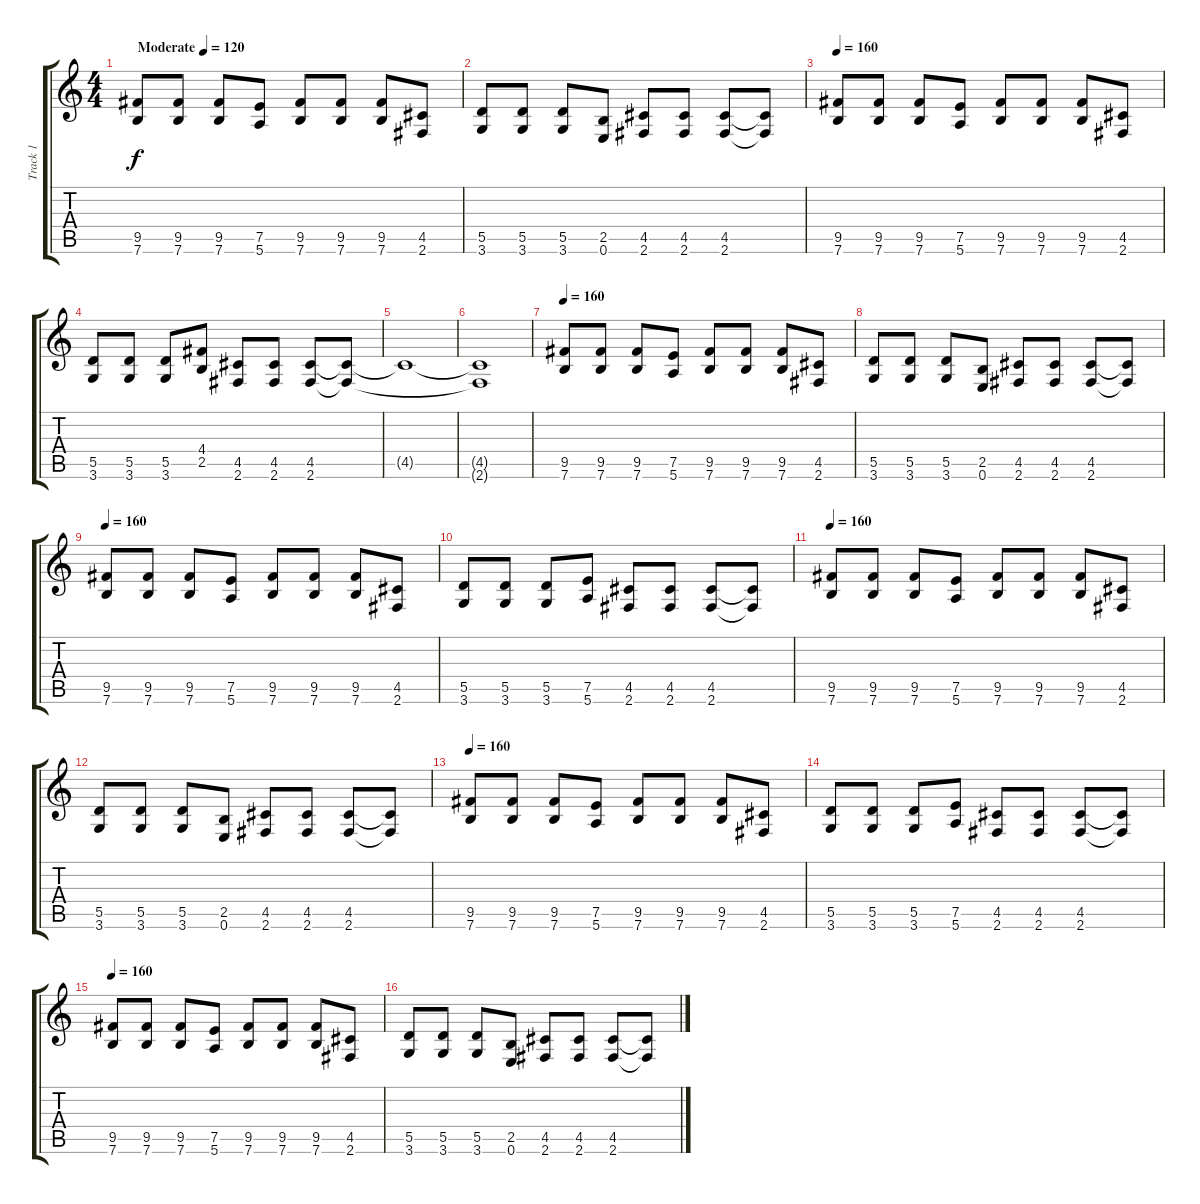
\track ("Track 1" "Track 1") {instrument distortionguitar}
\staff {score tabs}
\tuning (E4 B3 G3 D3 A2 E2) {hide}
\ts (4 4)
\tempo (120 "Moderate")
\tempo 160
\tempo (120 "Moderate")
\clef g2
\ks c
(9.5 7.6).8{dy f instrument distortionguitar} (9.5 7.6).8 (9.5 7.6).8 (7.5 5.6).8 (9.5 7.6).8 (9.5 7.6).8 (9.5 7.6).8 (4.5 2.6).8 |
(5.5 3.6).8 (5.5 3.6).8 (5.5 3.6).8 (2.5 0.6).8 (4.5 2.6).8 (4.5 2.6).8 (4.5 2.6).8 (4.5{t} 2.6{t}).8 |
\tempo 160
(9.5 7.6).8 (9.5 7.6).8 (9.5 7.6).8 (7.5 5.6).8 (9.5 7.6).8 (9.5 7.6).8 (9.5 7.6).8 (4.5 2.6).8 |
(5.5 3.6).8 (5.5 3.6).8 (5.5 3.6).8 (4.4 2.5).8 (4.5 2.6).8 (4.5 2.6).8 (4.5 2.6).8 (4.5{t} 2.6{t}).8 |
4.5{t}.1 |
(4.5{t} 2.6{t}).1 |
\tempo 160
(9.5 7.6).8 (9.5 7.6).8 (9.5 7.6).8 (7.5 5.6).8 (9.5 7.6).8 (9.5 7.6).8 (9.5 7.6).8 (4.5 2.6).8 |
(5.5 3.6).8 (5.5 3.6).8 (5.5 3.6).8 (2.5 0.6).8 (4.5 2.6).8 (4.5 2.6).8 (4.5 2.6).8 (4.5{t} 2.6{t}).8 |
\tempo 160
(9.5 7.6).8 (9.5 7.6).8 (9.5 7.6).8 (7.5 5.6).8 (9.5 7.6).8 (9.5 7.6).8 (9.5 7.6).8 (4.5 2.6).8 |
(5.5 3.6).8 (5.5 3.6).8 (5.5 3.6).8 (7.5 5.6).8 (4.5 2.6).8 (4.5 2.6).8 (4.5 2.6).8 (4.5{t} 2.6{t}).8 |
\tempo 160
(9.5 7.6).8 (9.5 7.6).8 (9.5 7.6).8 (7.5 5.6).8 (9.5 7.6).8 (9.5 7.6).8 (9.5 7.6).8 (4.5 2.6).8 |
(5.5 3.6).8 (5.5 3.6).8 (5.5 3.6).8 (2.5 0.6).8 (4.5 2.6).8 (4.5 2.6).8 (4.5 2.6).8 (4.5{t} 2.6{t}).8 |
\tempo 160
(9.5 7.6).8 (9.5 7.6).8 (9.5 7.6).8 (7.5 5.6).8 (9.5 7.6).8 (9.5 7.6).8 (9.5 7.6).8 (4.5 2.6).8 |
(5.5 3.6).8 (5.5 3.6).8 (5.5 3.6).8 (7.5 5.6).8 (4.5 2.6).8 (4.5 2.6).8 (4.5 2.6).8 (4.5{t} 2.6{t}).8 |
\tempo 160
(9.5 7.6).8 (9.5 7.6).8 (9.5 7.6).8 (7.5 5.6).8 (9.5 7.6).8 (9.5 7.6).8 (9.5 7.6).8 (4.5 2.6).8 |
(5.5 3.6).8 (5.5 3.6).8 (5.5 3.6).8 (2.5 0.6).8 (4.5 2.6).8 (4.5 2.6).8 (4.5 2.6).8 (4.5{t} 2.6{t}).8
